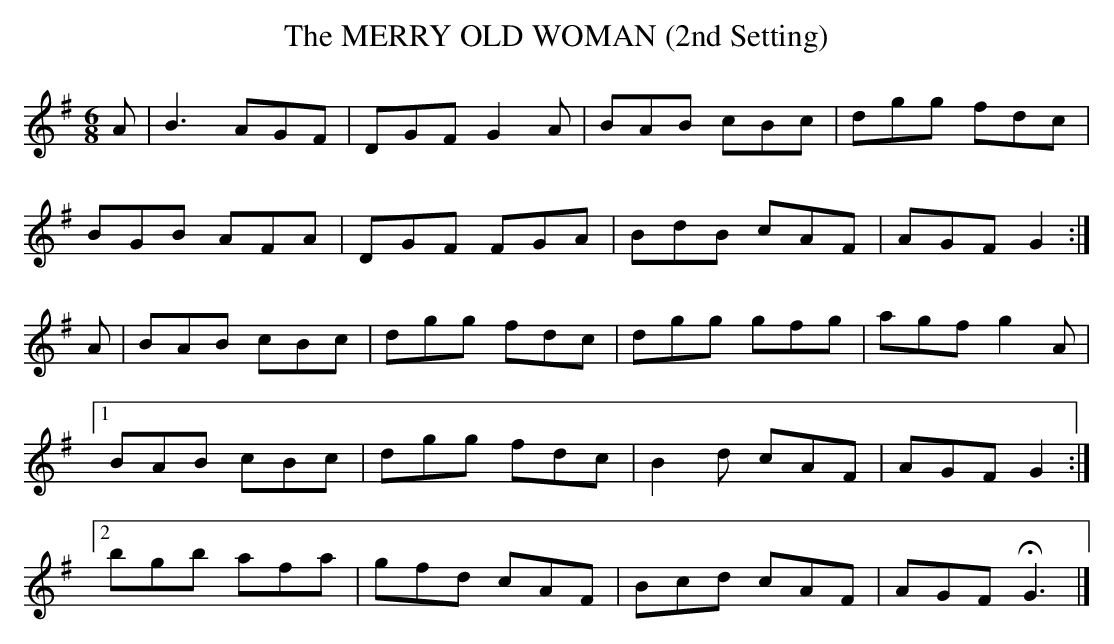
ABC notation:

X:1
T:MERRY OLD WOMAN (2nd Setting), The
M:6/8
L:1/8
K:G
A|B3 AGF|DGF G2A|BAB cBc|dgg fdc|
BGB AFA|DGF FGA|BdB cAF|AGF G2 :|
A|BAB cBc|dgg fdc|dgg gfg|agf g2A|
[1 BAB cBc|dgg fdc|B2d cAF|AGF G2:|
[2 bgb afa|gfd cAF|Bcd cAF|AGF HG3 |]
